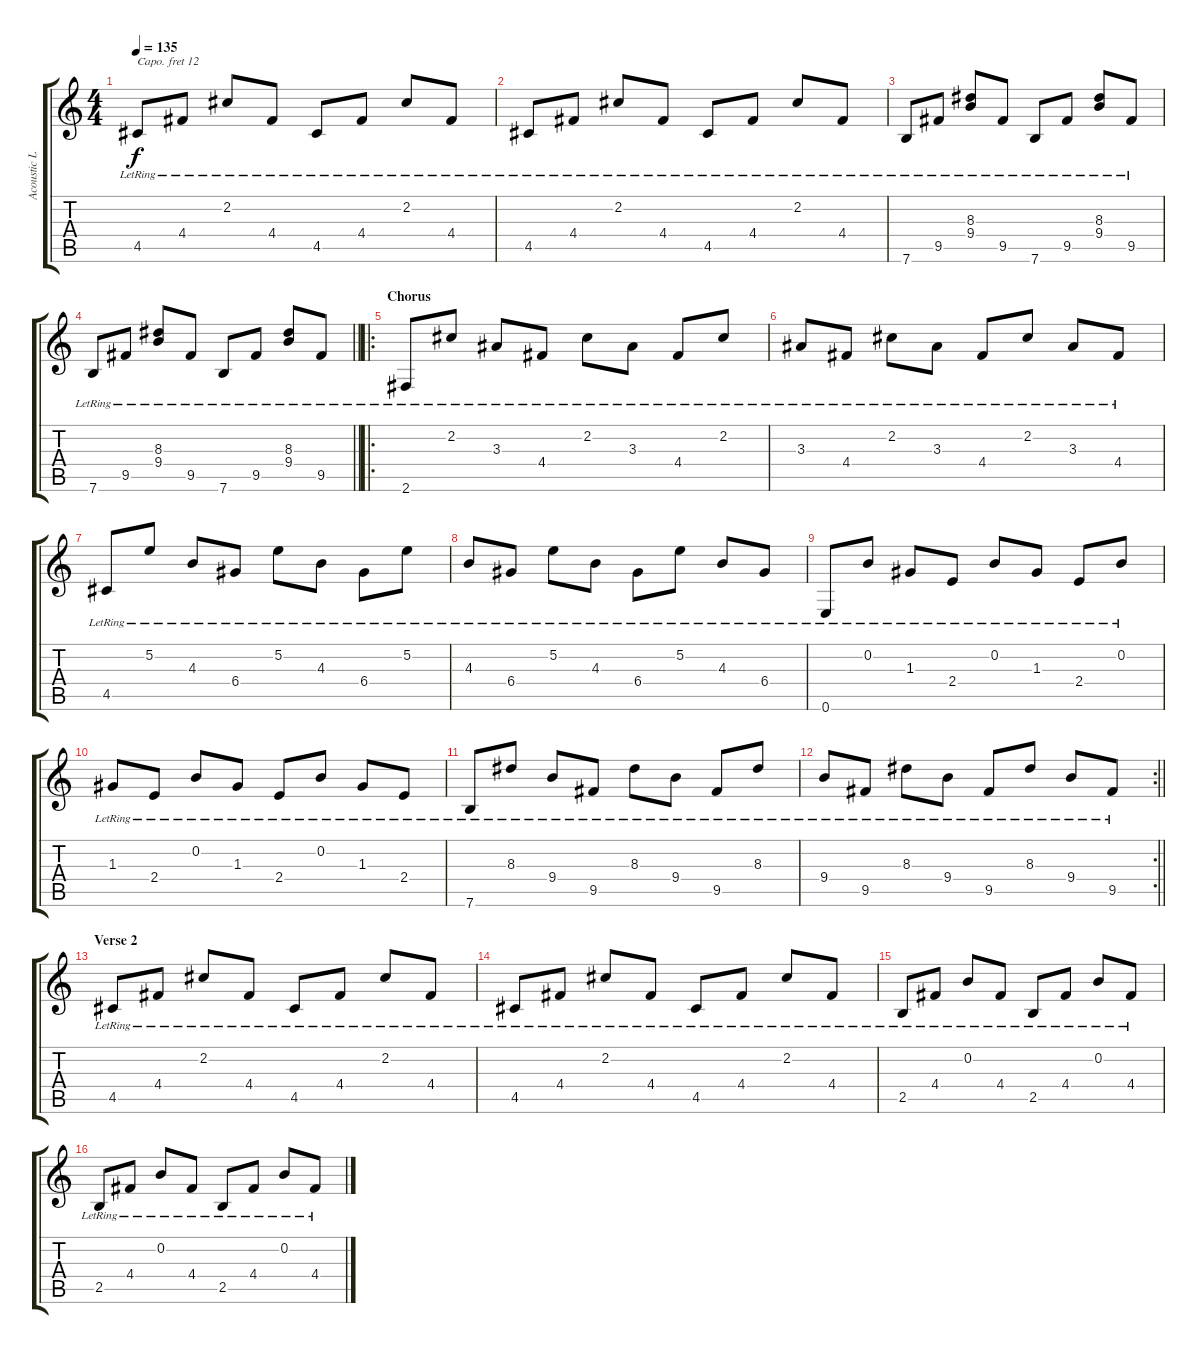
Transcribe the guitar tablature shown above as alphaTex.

\track ("Acoustic Lead" "Acoustic L") {instrument acousticgrandpiano}
\staff {score tabs}
\capo 12
\tuning (E4 B3 G3 D3 A2 E2) {hide}
\ts (4 4)
\tempo 135
\clef g2
\ks c
4.5{lr}.8{dy f} 4.4{lr}.8 2.2{lr}.8 4.4{lr}.8 4.5{lr}.8 4.4{lr}.8 2.2{lr}.8 4.4{lr}.8 |
4.5{lr}.8 4.4{lr}.8 2.2{lr}.8 4.4{lr}.8 4.5{lr}.8 4.4{lr}.8 2.2{lr}.8 4.4{lr}.8 |
7.6{lr}.8 9.5{lr}.8 (8.3{lr} 9.4{lr}).8 9.5{lr}.8 7.6{lr}.8 9.5{lr}.8 (8.3{lr} 9.4{lr}).8 9.5{lr}.8 |
\barLineRight lightlight
7.6{lr}.8 9.5{lr}.8 (8.3{lr} 9.4{lr}).8 9.5{lr}.8 7.6{lr}.8 9.5{lr}.8 (8.3{lr} 9.4{lr}).8 9.5{lr}.8 |
\ro
\section ("" "Chorus")
2.6{lr}.8 2.2{lr}.8 3.3{lr}.8 4.4{lr}.8 2.2{lr}.8 3.3{lr}.8 4.4{lr}.8 2.2{lr}.8 |
3.3{lr}.8 4.4{lr}.8 2.2{lr}.8 3.3{lr}.8 4.4{lr}.8 2.2{lr}.8 3.3{lr}.8 4.4{lr}.8 |
4.5{lr}.8 5.2{lr}.8 4.3{lr}.8 6.4{lr}.8 5.2{lr}.8 4.3{lr}.8 6.4{lr}.8 5.2{lr}.8 |
4.3{lr}.8 6.4{lr}.8 5.2{lr}.8 4.3{lr}.8 6.4{lr}.8 5.2{lr}.8 4.3{lr}.8 6.4{lr}.8 |
0.6{lr}.8 0.2{lr}.8 1.3{lr}.8 2.4{lr}.8 0.2{lr}.8 1.3{lr}.8 2.4{lr}.8 0.2{lr}.8 |
1.3{lr}.8 2.4{lr}.8 0.2{lr}.8 1.3{lr}.8 2.4{lr}.8 0.2{lr}.8 1.3{lr}.8 2.4{lr}.8 |
7.6{lr}.8 8.3{lr}.8 9.4{lr}.8 9.5{lr}.8 8.3{lr}.8 9.4{lr}.8 9.5{lr}.8 8.3{lr}.8 |
\rc 2
\barLineRight lightlight
9.4{lr}.8 9.5{lr}.8 8.3{lr}.8 9.4{lr}.8 9.5{lr}.8 8.3{lr}.8 9.4{lr}.8 9.5{lr}.8 |
\section ("" "Verse 2")
4.5{lr}.8 4.4{lr}.8 2.2{lr}.8 4.4{lr}.8 4.5{lr}.8 4.4{lr}.8 2.2{lr}.8 4.4{lr}.8 |
4.5{lr}.8 4.4{lr}.8 2.2{lr}.8 4.4{lr}.8 4.5{lr}.8 4.4{lr}.8 2.2{lr}.8 4.4{lr}.8 |
2.5{lr}.8 4.4{lr}.8 0.2{lr}.8 4.4{lr}.8 2.5{lr}.8 4.4{lr}.8 0.2{lr}.8 4.4{lr}.8 |
2.5{lr}.8 4.4{lr}.8 0.2{lr}.8 4.4{lr}.8 2.5{lr}.8 4.4{lr}.8 0.2{lr}.8 4.4{lr}.8
